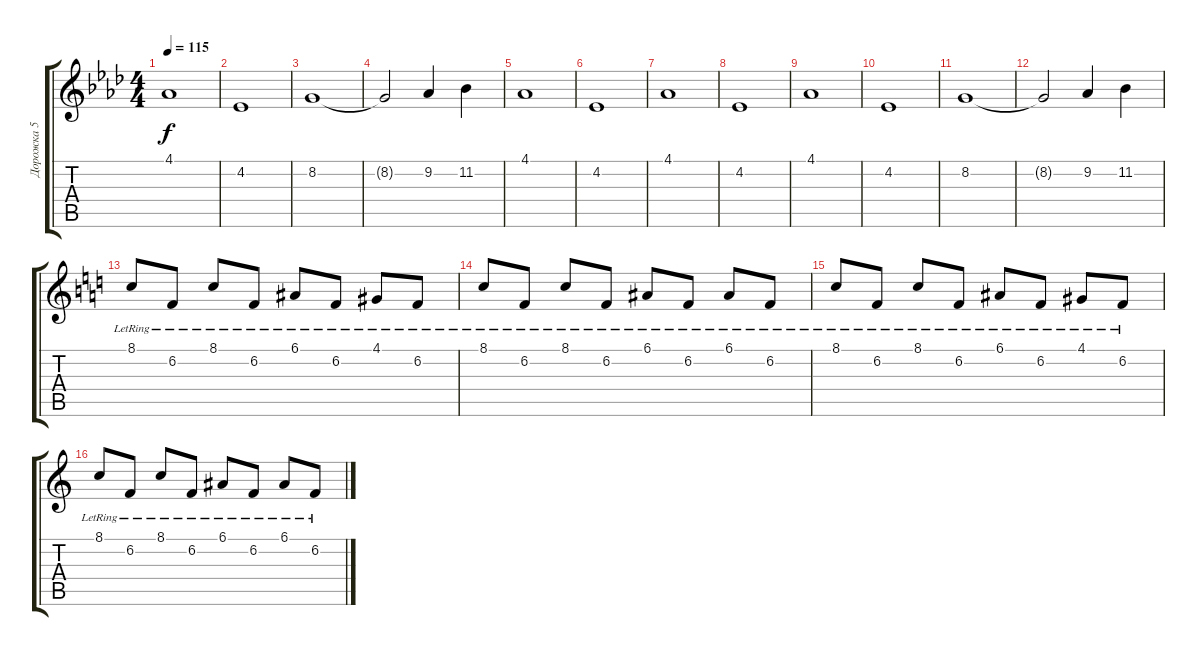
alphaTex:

\track ("Дорожка 5" "Дорожка 5") {instrument electricgrandpiano}
\staff {score tabs}
\tuning (E4 B3 G3 D3 A2 E2) {hide}
\ts (4 4)
\tempo 115
\clef g2
\ks ab
4.1.1{dy f} |
4.2.1 |
8.2.1 |
8.2{t}.2 9.2.4 11.2.4 |
4.1.1 |
4.2.1 |
4.1.1 |
4.2.1 |
4.1.1 |
4.2.1 |
8.2.1 |
8.2{t}.2 9.2.4 11.2.4 |
\ks c
8.1{lr}.8 6.2{lr}.8 8.1{lr}.8 6.2{lr}.8 6.1{lr}.8 6.2{lr}.8 4.1{lr}.8 6.2{lr}.8 |
8.1{lr}.8 6.2{lr}.8 8.1{lr}.8 6.2{lr}.8 6.1{lr}.8 6.2{lr}.8 6.1{lr}.8 6.2{lr}.8 |
8.1{lr}.8 6.2{lr}.8 8.1{lr}.8 6.2{lr}.8 6.1{lr}.8 6.2{lr}.8 4.1{lr}.8 6.2{lr}.8 |
8.1{lr}.8 6.2{lr}.8 8.1{lr}.8 6.2{lr}.8 6.1{lr}.8 6.2{lr}.8 6.1{lr}.8 6.2{lr}.8
